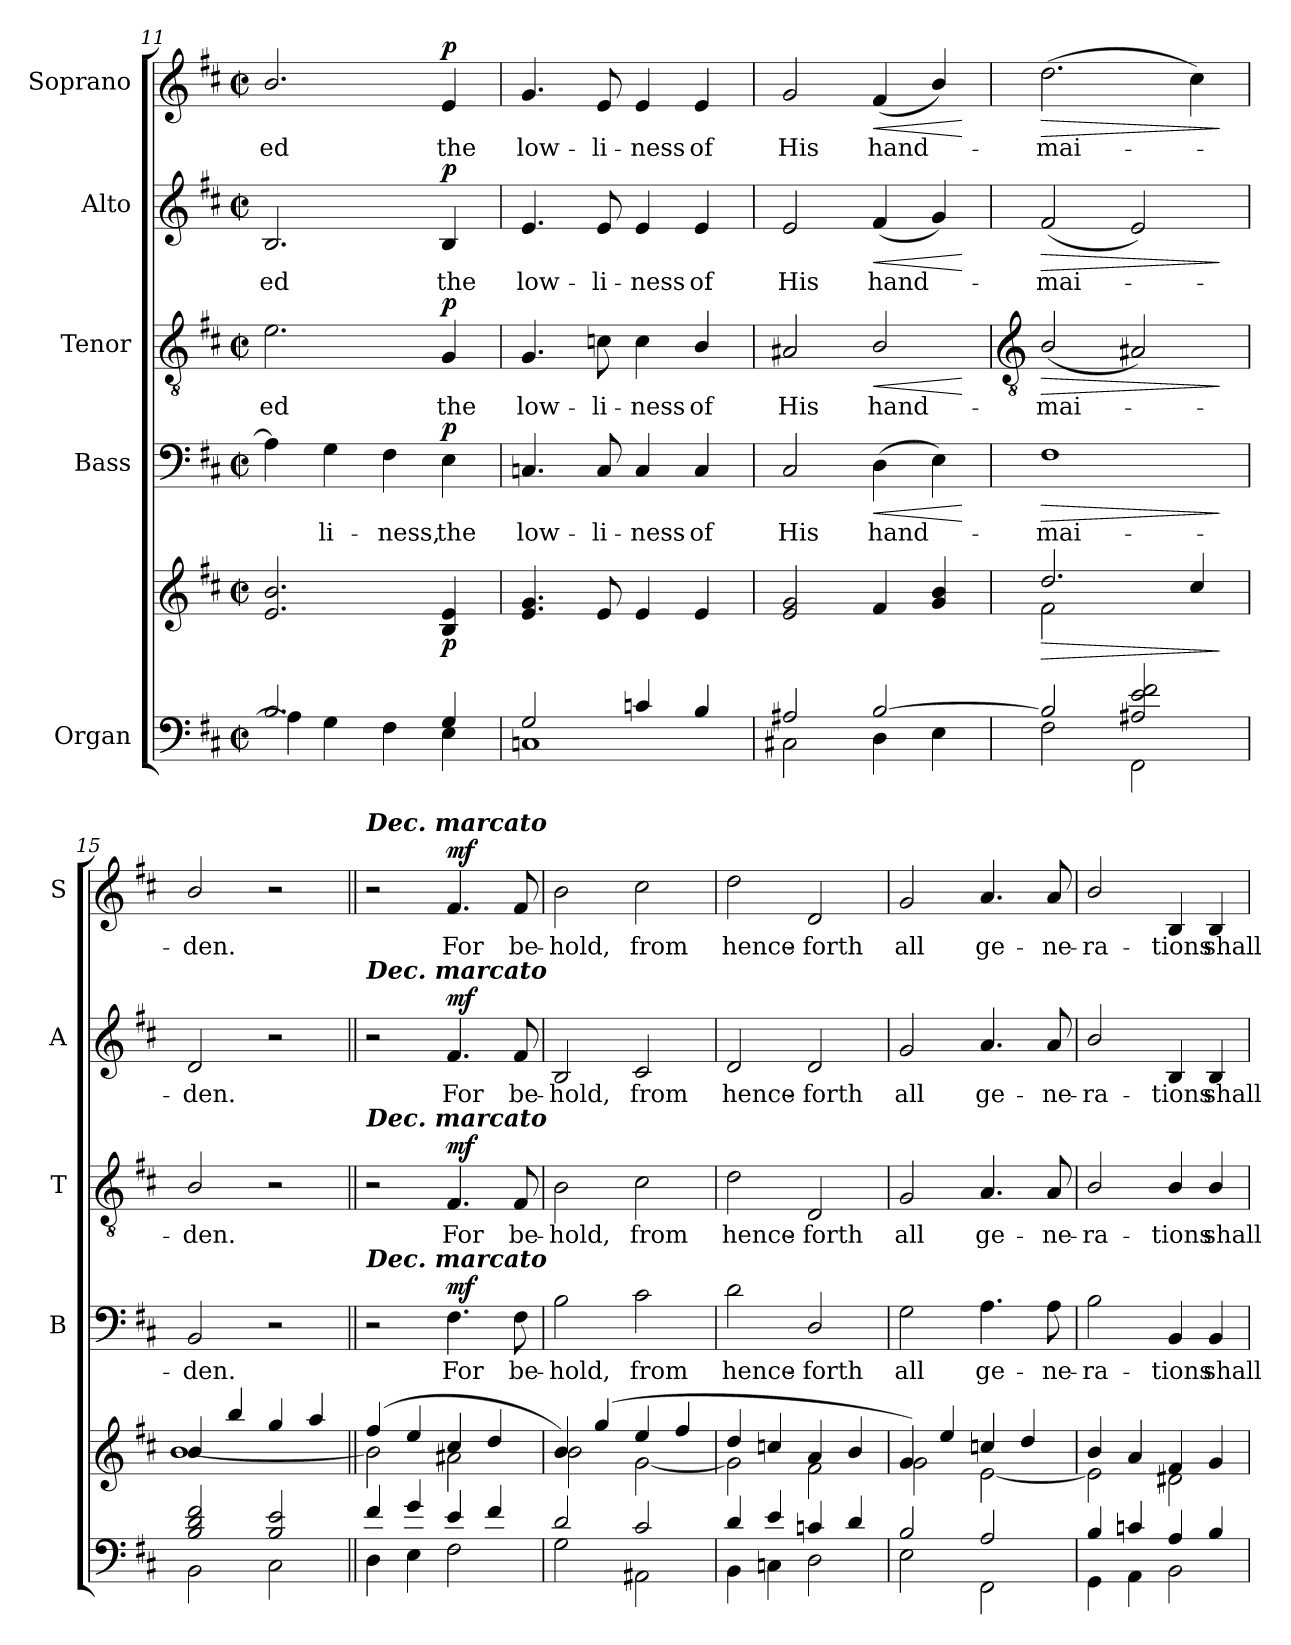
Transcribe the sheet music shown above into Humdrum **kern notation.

**kern	**kern	**dynam	**kern	**text	**dynam	**kern	**text	**dynam	**kern	**text	**dynam	**kern	**text	**dynam
*part5	*part5	*part5	*part4	*part4	*part4	*part3	*part3	*part3	*part2	*part2	*part2	*part1	*part1	*part1
*staff6	*staff5	*staff5/6	*staff4	*staff4	*staff4	*staff3	*staff3	*staff3	*staff2	*staff2	*staff2	*staff1	*staff1	*staff1
*I"Organ	*	*	*I"Bass	*	*	*I"Tenor	*	*	*I"Alto	*	*	*I"Soprano	*	*
*	*	*	*I'B	*	*	*I'T	*	*	*I'A	*	*	*I'S	*	*
*clefF4	*clefG2	*	*clefF4	*	*	*clefGv2	*	*	*clefG2	*	*	*clefG2	*	*
*k[f#c#]	*k[f#c#]	*	*k[f#c#]	*	*	*k[f#c#]	*	*	*k[f#c#]	*	*	*k[f#c#]	*	*
*D:	*D:	*	*D:	*	*	*D:	*	*	*D:	*	*	*D:	*	*
*M2/2	*M2/2	*	*M2/2	*	*	*M2/2	*	*	*M2/2	*	*	*M2/2	*	*
*met(c|)	*met(c|)	*	*met(c|)	*	*	*met(c|)	*	*	*met(c|)	*	*	*met(c|)	*	*
=11	=11	=11	=11	=11	=11	=11	=11	=11	=11	=11	=11	=11	=11	=11
*^	*^	*	*	*	*	*	*	*	*	*	*	*	*	*
!	!	!	!	!	!	!	!	!	!LO:LY:b	!	!	!LO:LY:b	!	!	!LO:LY:b	!
2.B/	4A\]	2.e/ 2.b/	1ryy	.	4A]	.	.	2.e	ed	.	2.B	ed	.	2.b/	-ed	.
!	!	!	!	!	!	!LO:LY:b	!	!	!	!	!	!	!	!	!	!
.	4G\	.	.	.	4G	li-	.	.	.	.	.	.	.	.	.	.
!	!	!	!	!	!	!LO:LY:b	!	!	!	!	!	!	!	!	!	!
.	4F#\	.	.	.	4F#	-ness,	.	.	.	.	.	.	.	.	.	.
!	!	!	!	!LO:DY:b	!	!LO:LY:b	!LO:DY:b	!	!LO:LY:b	!LO:DY:b	!	!LO:LY:b	!LO:DY:b	!	!LO:LY:b	!LO:DY:b
4G/	4E\	4B/ 4e/	.	p	4E	the	p	4G	the	p	4B	the	p	4e	the	p
=12	=12	=12	=12	=12	=12	=12	=12	=12	=12	=12	=12	=12	=12	=12	=12	=12
!	!	!	!	!	!	!LO:LY:b	!	!	!LO:LY:b	!	!	!LO:LY:b	!	!	!LO:LY:b	!
2G/	1Cn\	4.e/ 4.g/	1ryy	.	4.Cn	low-	.	4.G	low-	.	4.e	low-	.	4.g	low-	.
!	!	!	!	!	!	!LO:LY:b	!	!	!LO:LY:b	!	!	!LO:LY:b	!	!	!LO:LY:b	!
.	.	8e/	.	.	8C	-li-	.	8cn	-li-	.	8e	-li-	.	8e	-li-	.
!	!	!	!	!	!	!LO:LY:b	!	!	!LO:LY:b	!	!	!LO:LY:b	!	!	!LO:LY:b	!
4cn/	.	4e/	.	.	4C	-ness	.	4c	-ness	.	4e	-ness	.	4e	-ness	.
!	!	!	!	!	!	!LO:LY:b	!	!	!LO:LY:b	!	!	!LO:LY:b	!	!	!LO:LY:b	!
4B/	.	4e/	.	.	4C	of	.	4B/	of	.	4e	of	.	4e	of	.
=13	=13	=13	=13	=13	=13	=13	=13	=13	=13	=13	=13	=13	=13	=13	=13	=13
!	!	!	!	!	!	!LO:LY:b	!	!	!LO:LY:b	!	!	!LO:LY:b	!	!	!LO:LY:b	!
2A#X/	2C#X\	2e/ 2g/	1ryy	.	2C#	His	.	2A#X	His	.	2e	His	.	2g	His	.
!	!	!	!	!	!	!LO:LY:b	!LO:HP:b	!	!LO:LY:b	!LO:HP:b	!	!LO:LY:b	!LO:HP:b	!	!LO:LY:b	!LO:HP:b
[2B/	4D\	4f#/	.	.	(>4D	hand-	<	2B/	hand-	<	(<4f#	hand-	<	(<4f#	hand-	<
.	4E\	4g/ 4b/	.	.	4E)	.	.	.	.	.	4g)	.	.	4b/)	.	.
*v	*v	*	*	*	*	*	*	*	*	*	*	*	*	*	*	*
*	*v	*v	*	*	*	*	*	*	*	*	*	*	*	*	*
.	.	.	.	.	[	.	.	[	.	.	[	.	.	[
!!LO:LB:g=z
=14	=14	=14	=14	=14	=14	=14	=14	=14	=14	=14	=14	=14	=14	=14
*	*	*	*	*	*	*clefGv2	*	*	*	*	*	*	*	*
*^	*	*	*	*	*	*	*	*	*	*	*	*	*	*
!	!	!	!LO:HP:b	!	!LO:LY:b	!LO:HP:b	!	!LO:LY:b	!LO:HP:b	!	!LO:LY:b	!LO:HP:b	!	!LO:LY:b	!LO:HP:b
*	*	*^	*	*	*	*	*	*	*	*	*	*	*	*	*
2B/]	2F#\	2.dd/	2f#\	>	1F#	mai-	>	(<2B/	-mai-	>	(<2f#	mai-	>	(>2.dd	mai-	>
2A#X/ 2e/ 2f#/	2FF#\	.	2ryy	.	.	.	.	2A#X)	.	.	2e)	.	.	.	.	.
.	.	4cc#/	.	.	.	.	.	.	.	.	.	.	.	4cc#)	.	.
*v	*v	*	*	*	*	*	*	*	*	*	*	*	*	*	*	*
*	*v	*v	*	*	*	*	*	*	*	*	*	*	*	*	*
.	.	]	.	.	]	.	.	]	.	.	]	.	.	]
=15	=15	=15	=15	=15	=15	=15	=15	=15	=15	=15	=15	=15	=15	=15
*^	*^	*	*	*	*	*	*	*	*	*	*	*	*	*
!	!	!	!	!	!	!LO:LY:b	!	!	!LO:LY:b	!	!	!LO:LY:b	!	!	!LO:LY:b	!
2B/ 2d/ 2f#/	2BB\	4b/	[1b\	.	2BB	-den.	.	2B/	den.	.	2d	den.	.	2b/	den.	.
.	.	4bb/	.	.	.	.	.	.	.	.	.	.	.	.	.	.
2B/ 2e/	2C#\	4gg/	.	.	2r	.	.	2r	.	.	2r	.	.	2r	.	.
.	.	4aa/	.	.	.	.	.	.	.	.	.	.	.	.	.	.
=16||	=16||	=16||	=16||	=16||	=16||	=16||	=16||	=16||	=16||	=16||	=16||	=16||	=16||	=16||	=16||	=16||
!	!	!	!	!	!	!	!	!	!	!	!	!	!	!LO:TX:a:Bi:t=Dec. marcato	!	!
!	!	!	!	!	!	!	!	!	!	!	!LO:TX:a:Bi:t=Dec. marcato	!	!	!	!	!
!	!	!	!	!	!	!	!	!LO:TX:a:Bi:t=Dec. marcato	!	!	!	!	!	!	!	!
!	!	!	!	!	!LO:TX:a:Bi:t=Dec. marcato	!	!	!	!	!	!	!	!	!	!	!
4f#/	4D\	(>4ff#/	2b\]	.	2r	.	.	2r	.	.	2r	.	.	2r	.	.
4g/	4E\	4ee/	.	.	.	.	.	.	.	.	.	.	.	.	.	.
!	!	!	!	!	!	!LO:LY:b	!LO:DY:b	!	!LO:LY:b	!LO:DY:b	!	!LO:LY:b	!LO:DY:b	!	!LO:LY:b	!LO:DY:b
4e/	2F#\	4cc#/	2a#X\	.	4.F#	For	mf	4.F#	For	mf	4.f#	For	mf	4.f#	For	mf
4f#/	.	4dd/	.	.	.	.	.	.	.	.	.	.	.	.	.	.
!	!	!	!	!	!	!LO:LY:b	!	!	!LO:LY:b	!	!	!LO:LY:b	!	!	!LO:LY:b	!
.	.	.	.	.	8F#	be-	.	8F#	be-	.	8f#	be-	.	8f#	be-	.
=17	=17	=17	=17	=17	=17	=17	=17	=17	=17	=17	=17	=17	=17	=17	=17	=17
!	!	!	!	!	!	!LO:LY:b	!	!	!LO:LY:b	!	!	!LO:LY:b	!	!	!LO:LY:b	!
2d/	2G\	4b/)	2b\	.	2B	-hold,	.	2B	-hold,	.	2B	-hold,	.	2b	-hold,	.
.	.	(>4gg/	.	.	.	.	.	.	.	.	.	.	.	.	.	.
!	!	!	!	!	!	!LO:LY:b	!	!	!LO:LY:b	!	!	!LO:LY:b	!	!	!LO:LY:b	!
2c#/	2AA#X\	4ee/	[2g\	.	2c#	from	.	2c#	from	.	2c#	from	.	2cc#	from	.
.	.	4ff#/	.	.	.	.	.	.	.	.	.	.	.	.	.	.
=18	=18	=18	=18	=18	=18	=18	=18	=18	=18	=18	=18	=18	=18	=18	=18	=18
!	!	!	!	!	!	!LO:LY:b	!	!	!LO:LY:b	!	!	!LO:LY:b	!	!	!LO:LY:b	!
4d/	4BB\	4dd/	2g\]	.	2d	hence-	.	2d	hence-	.	2d	hence-	.	2dd	hence-	.
4e/	4Cn\	4ccn/	.	.	.	.	.	.	.	.	.	.	.	.	.	.
!	!	!	!	!	!	!LO:LY:b	!	!	!LO:LY:b	!	!	!LO:LY:b	!	!	!LO:LY:b	!
4cn/	2D\	4a/	2f#\	.	2D/	-forth	.	2D	-forth	.	2d	-forth	.	2d	-forth	.
4d/	.	4b/	.	.	.	.	.	.	.	.	.	.	.	.	.	.
=19	=19	=19	=19	=19	=19	=19	=19	=19	=19	=19	=19	=19	=19	=19	=19	=19
!	!	!	!	!	!	!LO:LY:b	!	!	!LO:LY:b	!	!	!LO:LY:b	!	!	!LO:LY:b	!
2B/	2E\	4g/)	2g\	.	2G	all	.	2G	all	.	2g	all	.	2g	all	.
.	.	4ee/	.	.	.	.	.	.	.	.	.	.	.	.	.	.
!	!	!	!	!	!	!LO:LY:b	!	!	!LO:LY:b	!	!	!LO:LY:b	!	!	!LO:LY:b	!
2A/	2FF#\	4ccn/	[2e\	.	4.A	ge-	.	4.A	ge-	.	4.a	ge-	.	4.a	ge-	.
.	.	4dd/	.	.	.	.	.	.	.	.	.	.	.	.	.	.
!	!	!	!	!	!	!LO:LY:b	!	!	!LO:LY:b	!	!	!LO:LY:b	!	!	!LO:LY:b	!
.	.	.	.	.	8A	-ne-	.	8A	-ne-	.	8a	-ne-	.	8a	-ne-	.
=20	=20	=20	=20	=20	=20	=20	=20	=20	=20	=20	=20	=20	=20	=20	=20	=20
!	!	!	!	!	!	!LO:LY:b	!	!	!LO:LY:b	!	!	!LO:LY:b	!	!	!LO:LY:b	!
4B/	4GG\	4b/	2e\]	.	2B\	-ra-	.	2B/	-ra-	.	2b/	-ra-	.	2b/	-ra-	.
4cn/	4AA\	4a/	.	.	.	.	.	.	.	.	.	.	.	.	.	.
!	!	!	!	!	!	!LO:LY:b	!	!	!LO:LY:b	!	!	!LO:LY:b	!	!	!LO:LY:b	!
4A/	2BB\	4f#/	2d#X\	.	4BB	-tions	.	4B/	-tions	.	4B	-tions	.	4B	-tions	.
!	!	!	!	!	!	!LO:LY:b	!	!	!LO:LY:b	!	!	!LO:LY:b	!	!	!LO:LY:b	!
4B/	.	4g/	.	.	4BB	shall	.	4B/	shall	.	4B	shall	.	4B	shall	.
*v	*v	*	*	*	*	*	*	*	*	*	*	*	*	*	*	*
*	*v	*v	*	*	*	*	*	*	*	*	*	*	*	*	*
=	=	=	=	=	=	=	=	=	=	=	=	=	=	=
*-	*-	*-	*-	*-	*-	*-	*-	*-	*-	*-	*-	*-	*-	*-
